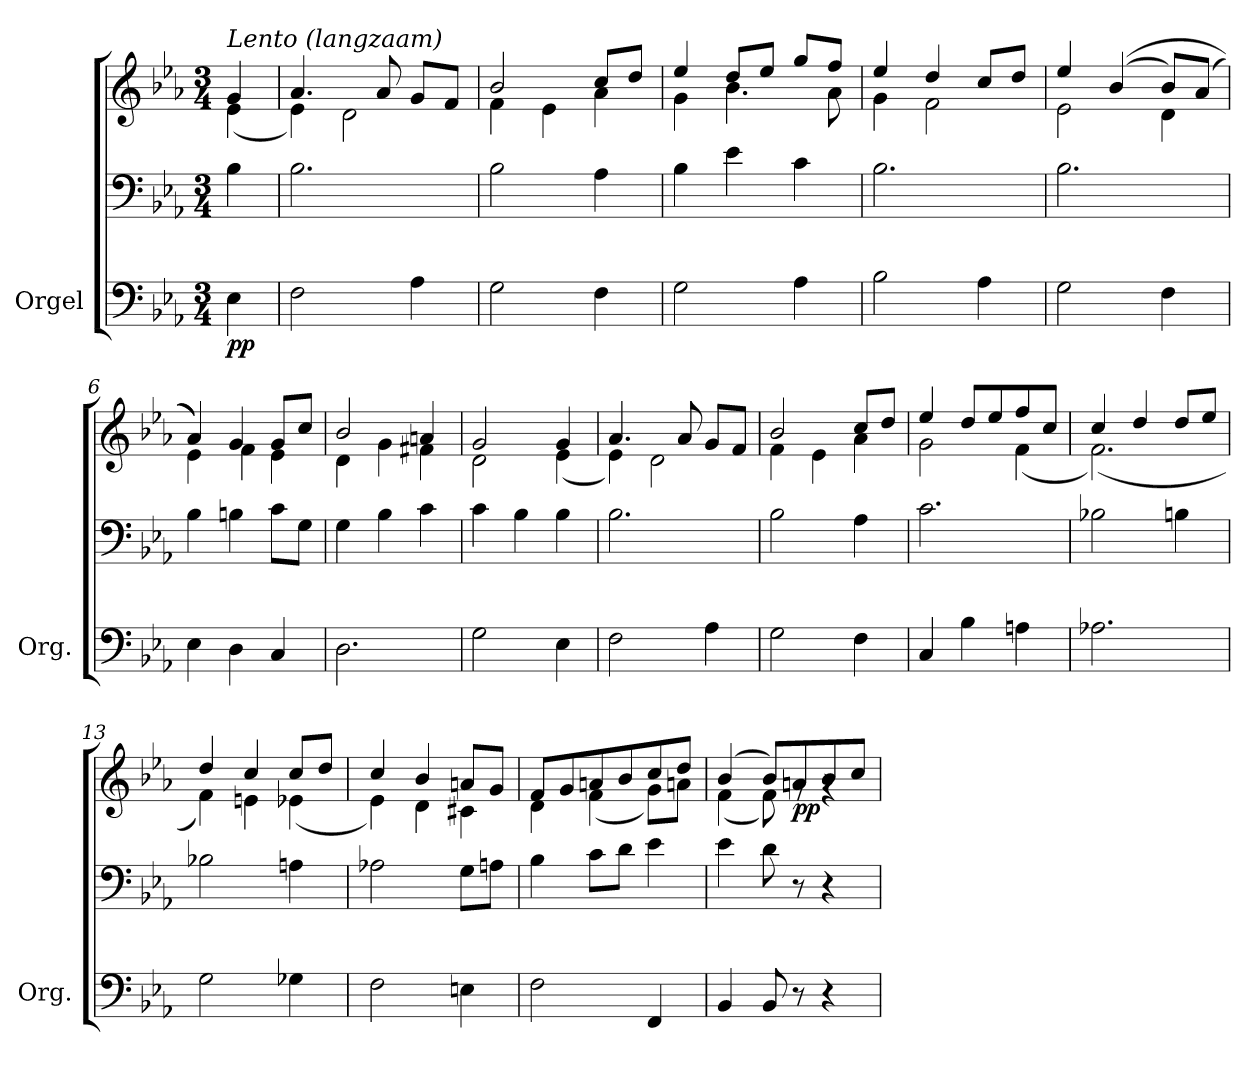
**kern	**kern	**kern	**dynam
*part1	*part1	*part1	*part1
*staff3	*staff2	*staff1	*staff1/2/3
*I"Orgel	*	*	*
*I'Org.	*	*	*
*clefF4	*clefF4	*clefG2	*
*k[b-e-a-]	*k[b-e-a-]	*k[b-e-a-]	*
*M3/4	*M3/4	*M3/4	*
=	=	=	=
*	*	*^	*
!	!	!LO:TX:a:i:t=Lento (langzaam)	!	!
!	!	!	!	!LO:DY:b=3
!	!	!	!	!LO:DY:n=1:b
4E-\	4B-\	4g/	(<4e-\	p p
=1	=1	=1	=1	=1
2F\	2.B-\	4.a-/	4e-\)	.
.	.	.	2d\	.
.	.	8a-/	.	.
4A-\	.	8g/L	.	.
.	.	8f/J	.	.
=2	=2	=2	=2	=2
2G\	2B-\	2b-/	4f\	.
.	.	.	4e-\	.
4F\	4A-\	8cc/L	4a-\	.
.	.	8dd/J	.	.
=3	=3	=3	=3	=3
2G\	4B-\	4ee-/	4g\	.
.	4e-\	8dd/L	4.b-\	.
.	.	8ee-/J	.	.
4A-\	4c\	8gg/L	.	.
.	.	8ff/J	8a-\	.
=4	=4	=4	=4	=4
2B-\	2.B-\	4ee-/	4g\	.
.	.	4dd/	2f\	.
4A-\	.	8cc/L	.	.
.	.	8dd/J	.	.
=5	=5	=5	=5	=5
2G\	2.B-\	4ee-/	2e-\	.
.	.	(>(>4b-/	.	.
4F\	.	8b-/L)	4d\	.
.	.	(>8a-/J	.	.
=6	=6	=6	=6	=6
4E-\	4B-\	4a-/))	4e-\	.
4D\	4Bn\	4g/	4f\	.
4C/	8c\L	8g/L	4e-\	.
.	8G\J	8cc/J	.	.
=7	=7	=7	=7	=7
2.D\	4G\	2b-/	4d\	.
.	4B-\	.	4g\	.
.	4c\	4an/	4f#X\	.
=8	=8	=8	=8	=8
2G\	4c\	2g/	2d\	.
.	4B-\	.	.	.
4E-\	4B-\	4g/	(<4e-\	.
!!LO:LB:g=z	!!
=9	=9	=9	=9	=9
2F\	2.B-\	4.a-/	4e-\)	.
.	.	.	2d\	.
.	.	8a-/	.	.
4A-\	.	8g/L	.	.
.	.	8f/J	.	.
=10	=10	=10	=10	=10
2G\	2B-\	2b-/	4f\	.
.	.	.	4e-\	.
4F\	4A-\	8cc/L	4a-\	.
.	.	8dd/J	.	.
=11	=11	=11	=11	=11
4C/	2.c\	4ee-/	2g\	.
4B-\	.	8dd/L	.	.
.	.	8ee-/	.	.
4An\	.	8ff/	(<4f\	.
.	.	8cc/J	.	.
=12	=12	=12	=12	=12
2.A-X\	2B-X\	4cc/	(<2.f\)	.
.	.	4dd/	.	.
.	4Bn\	8dd/L	.	.
.	.	8ee-/J	.	.
=13	=13	=13	=13	=13
2G\	2B-X\	4dd/	4f\)	.
.	.	4cc/	4en\	.
4G-X\	4An\	8cc/L	(<4e-X\	.
.	.	8dd/J	.	.
=14	=14	=14	=14	=14
2F\	2A-X\	4cc/	4e-\)	.
.	.	4b-/	4d\	.
4En\	8G\L	8an/L	4c#X\	.
.	8An\J	8g/J	.	.
=15	=15	=15	=15	=15
2F\	4B-\	8f/L	4d\	.
.	.	8g/	.	.
.	8c\L	8an/	(<4f\	.
.	8d\J	8b-/	.	.
4FF/	4e-\	8cc/	8g\L)	.
.	.	8dd/J	8an\J	.
!!LO:LB:g=z	!!
=16	=16	=16	=16	=16
4BB-/	4e-\	(>4b-/	(<4f\	.
8BB-/	8d\	8b-/L)	8f\)	.
!	!	!	!	!LO:DY:b
8r	8r	8an/	8rg	pp
4r	4r	8b-/	4rg	.
.	.	8cc/J	.	.
*	*	*v	*v	*
=	=	=	=
*-	*-	*-	*-
